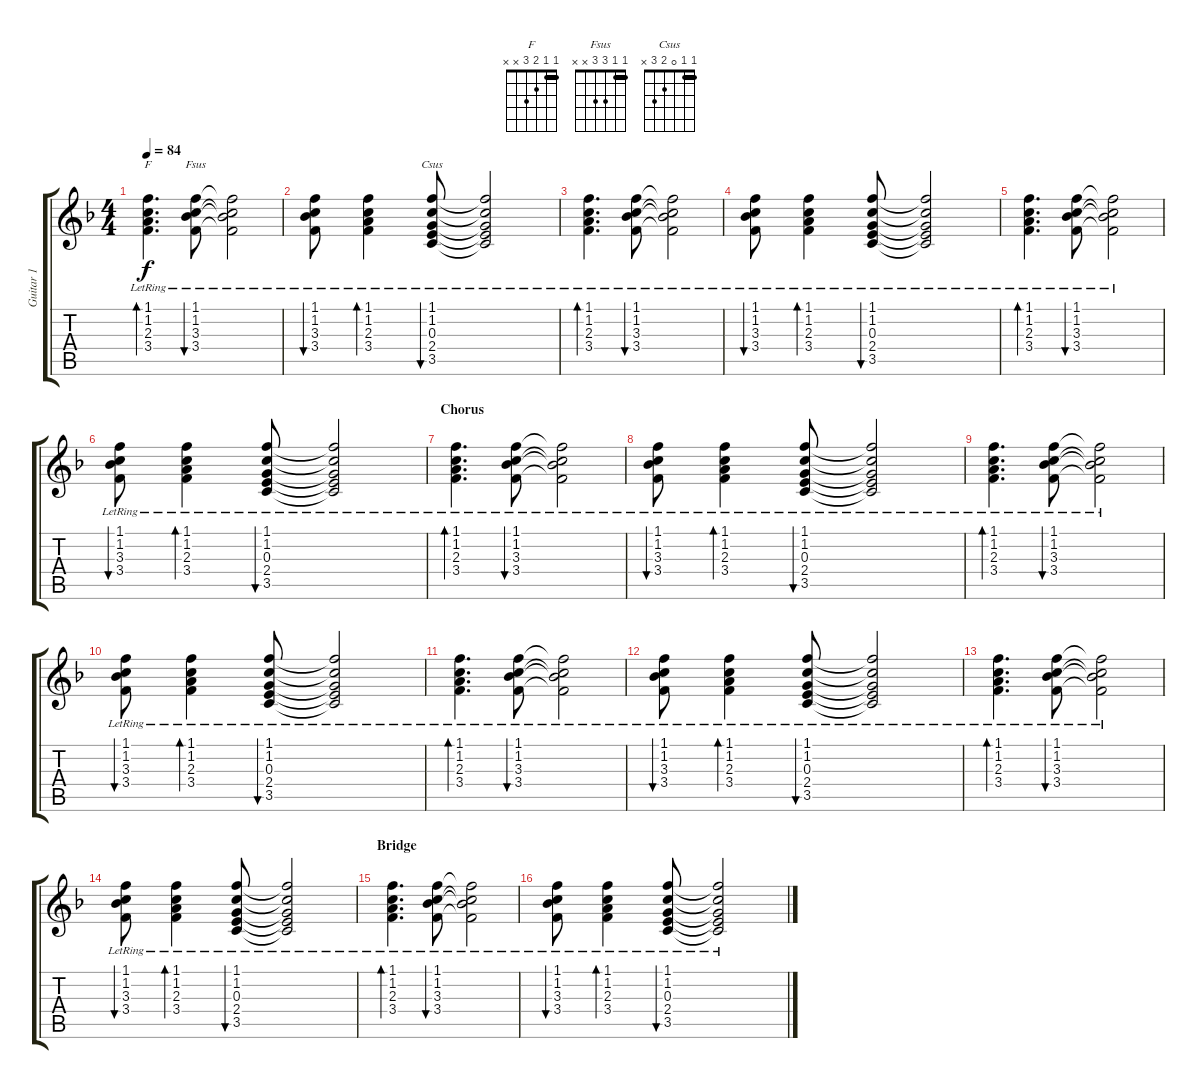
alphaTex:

\track ("Guitar 1" "Guitar 1") {instrument acousticguitarnylon}
\staff {score tabs}
\tuning (E4 B3 G3 D3 A2 E2) {hide}
\chord ("F" 1 1 2 3 x x) {barre 1}
\chord ("Fsus" 1 1 3 3 x x) {barre 1}
\chord ("Csus" 1 1 0 2 3 x) {barre 1}
\ts (4 4)
\tempo 84
\clef g2
\ks f
(1.1{lr} 1.2{lr} 2.3{lr} 3.4{lr}).4{d bd 120 ch "F" dy f} (1.1{lr} 1.2{lr} 3.3{lr} 3.4{lr}).8{bu 120 ch "Fsus"} (1.1{lr t} 1.2{lr t} 3.3{lr t} 3.4{lr t}).2 |
(1.1{lr} 1.2{lr} 3.3{lr} 3.4{lr}).8{bu 120} (1.1{lr} 1.2{lr} 2.3{lr} 3.4{lr}).4{bd 120} (1.1{lr} 1.2{lr} 0.3{lr} 2.4{lr} 3.5{lr}).8{bu 60 ch "Csus"} (1.1{lr t} 1.2{lr t} 0.3{lr t} 2.4{lr t} 3.5{lr t}).2 |
(1.1{lr} 1.2{lr} 2.3{lr} 3.4{lr}).4{d bd 120} (1.1{lr} 1.2{lr} 3.3{lr} 3.4{lr}).8{bu 120} (1.1{lr t} 1.2{lr t} 3.3{lr t} 3.4{lr t}).2 |
(1.1{lr} 1.2{lr} 3.3{lr} 3.4{lr}).8{bu 120} (1.1{lr} 1.2{lr} 2.3{lr} 3.4{lr}).4{bd 120} (1.1{lr} 1.2{lr} 0.3{lr} 2.4{lr} 3.5{lr}).8{bu 60} (1.1{lr t} 1.2{lr t} 0.3{lr t} 2.4{lr t} 3.5{lr t}).2 |
(1.1{lr} 1.2{lr} 2.3{lr} 3.4{lr}).4{d bd 120} (1.1{lr} 1.2{lr} 3.3{lr} 3.4{lr}).8{bu 120} (1.1{lr t} 1.2{lr t} 3.3{lr t} 3.4{lr t}).2 |
(1.1{lr} 1.2{lr} 3.3{lr} 3.4{lr}).8{bu 120} (1.1{lr} 1.2{lr} 2.3{lr} 3.4{lr}).4{bd 120} (1.1{lr} 1.2{lr} 0.3{lr} 2.4{lr} 3.5{lr}).8{bu 60} (1.1{lr t} 1.2{lr t} 0.3{lr t} 2.4{lr t} 3.5{lr t}).2 |
\section ("" "Chorus")
(1.1{lr} 1.2{lr} 2.3{lr} 3.4{lr}).4{d bd 120} (1.1{lr} 1.2{lr} 3.3{lr} 3.4{lr}).8{bu 120} (1.1{lr t} 1.2{lr t} 3.3{lr t} 3.4{lr t}).2 |
(1.1{lr} 1.2{lr} 3.3{lr} 3.4{lr}).8{bu 120} (1.1{lr} 1.2{lr} 2.3{lr} 3.4{lr}).4{bd 120} (1.1{lr} 1.2{lr} 0.3{lr} 2.4{lr} 3.5{lr}).8{bu 60} (1.1{lr t} 1.2{lr t} 0.3{lr t} 2.4{lr t} 3.5{lr t}).2 |
(1.1{lr} 1.2{lr} 2.3{lr} 3.4{lr}).4{d bd 120} (1.1{lr} 1.2{lr} 3.3{lr} 3.4{lr}).8{bu 120} (1.1{lr t} 1.2{lr t} 3.3{lr t} 3.4{lr t}).2 |
(1.1{lr} 1.2{lr} 3.3{lr} 3.4{lr}).8{bu 120} (1.1{lr} 1.2{lr} 2.3{lr} 3.4{lr}).4{bd 120} (1.1{lr} 1.2{lr} 0.3{lr} 2.4{lr} 3.5{lr}).8{bu 60} (1.1{lr t} 1.2{lr t} 0.3{lr t} 2.4{lr t} 3.5{lr t}).2 |
(1.1{lr} 1.2{lr} 2.3{lr} 3.4{lr}).4{d bd 120} (1.1{lr} 1.2{lr} 3.3{lr} 3.4{lr}).8{bu 120} (1.1{lr t} 1.2{lr t} 3.3{lr t} 3.4{lr t}).2 |
(1.1{lr} 1.2{lr} 3.3{lr} 3.4{lr}).8{bu 120} (1.1{lr} 1.2{lr} 2.3{lr} 3.4{lr}).4{bd 120} (1.1{lr} 1.2{lr} 0.3{lr} 2.4{lr} 3.5{lr}).8{bu 60} (1.1{lr t} 1.2{lr t} 0.3{lr t} 2.4{lr t} 3.5{lr t}).2 |
(1.1{lr} 1.2{lr} 2.3{lr} 3.4{lr}).4{d bd 120} (1.1{lr} 1.2{lr} 3.3{lr} 3.4{lr}).8{bu 120} (1.1{lr t} 1.2{lr t} 3.3{lr t} 3.4{lr t}).2 |
(1.1{lr} 1.2{lr} 3.3{lr} 3.4{lr}).8{bu 120} (1.1{lr} 1.2{lr} 2.3{lr} 3.4{lr}).4{bd 120} (1.1{lr} 1.2{lr} 0.3{lr} 2.4{lr} 3.5{lr}).8{bu 60} (1.1{lr t} 1.2{lr t} 0.3{lr t} 2.4{lr t} 3.5{lr t}).2 |
\section ("" "Bridge")
(1.1{lr} 1.2{lr} 2.3{lr} 3.4{lr}).4{d bd 120} (1.1{lr} 1.2{lr} 3.3{lr} 3.4{lr}).8{bu 120} (1.1{lr t} 1.2{lr t} 3.3{lr t} 3.4{lr t}).2 |
(1.1{lr} 1.2{lr} 3.3{lr} 3.4{lr}).8{bu 120} (1.1{lr} 1.2{lr} 2.3{lr} 3.4{lr}).4{bd 120} (1.1{lr} 1.2{lr} 0.3{lr} 2.4{lr} 3.5{lr}).8{bu 60} (1.1{lr t} 1.2{lr t} 0.3{lr t} 2.4{lr t} 3.5{lr t}).2
